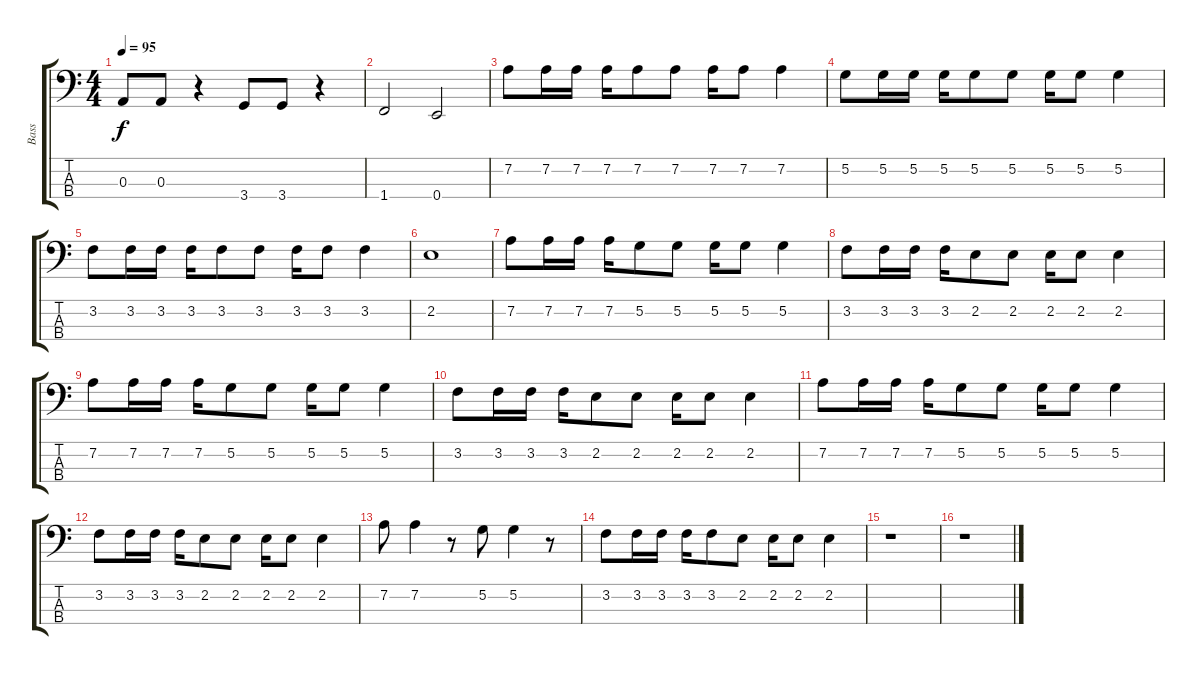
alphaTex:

\track ("Bass" "Bass") {instrument electricbassfinger}
\staff {score tabs}
\tuning (G2 D2 A1 E1) {hide}
\ts (4 4)
\tempo 95
\clef f4
\ks c
0.3.8{dy f} 0.3.8 r.4 3.4.8 3.4.8 r.4 |
1.4.2 0.4.2 |
7.2.8 7.2.16 7.2.16 7.2.16 7.2.8 7.2.8 7.2.16 7.2.8 7.2.4 |
5.2.8 5.2.16 5.2.16 5.2.16 5.2.8 5.2.8 5.2.16 5.2.8 5.2.4 |
3.2.8 3.2.16 3.2.16 3.2.16 3.2.8 3.2.8 3.2.16 3.2.8 3.2.4 |
2.2.1 |
7.2.8 7.2.16 7.2.16 7.2.16 5.2.8 5.2.8 5.2.16 5.2.8 5.2.4 |
3.2.8 3.2.16 3.2.16 3.2.16 2.2.8 2.2.8 2.2.16 2.2.8 2.2.4 |
7.2.8 7.2.16 7.2.16 7.2.16 5.2.8 5.2.8 5.2.16 5.2.8 5.2.4 |
3.2.8 3.2.16 3.2.16 3.2.16 2.2.8 2.2.8 2.2.16 2.2.8 2.2.4 |
7.2.8 7.2.16 7.2.16 7.2.16 5.2.8 5.2.8 5.2.16 5.2.8 5.2.4 |
3.2.8 3.2.16 3.2.16 3.2.16 2.2.8 2.2.8 2.2.16 2.2.8 2.2.4 |
7.2.8 7.2.4 r.8 5.2.8 5.2.4 r.8 |
3.2.8 3.2.16 3.2.16 3.2.16 3.2.8 2.2.8 2.2.16 2.2.8 2.2.4 |
r.1 |
r.1
